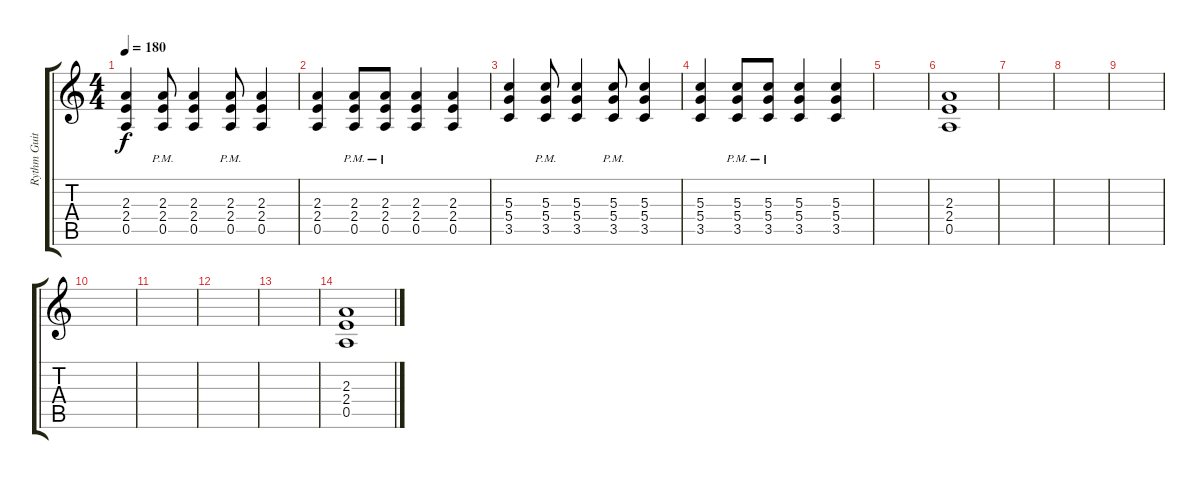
\track ("Rythm Guitar II" "Rythm Guit") {instrument distortionguitar}
\staff {score tabs}
\tuning (E4 B3 G3 D3 A2 E2) {hide}
\ts (4 4)
\tempo 180
\clef g2
\ks c
(2.3 2.4 0.5).4{dy f} (2.3{pm} 2.4{pm} 0.5{pm}).8 (2.3 2.4 0.5).4 (2.3{pm} 2.4{pm} 0.5{pm}).8 (2.3 2.4 0.5).4 |
(2.3 2.4 0.5).4 (2.3{pm} 2.4{pm} 0.5{pm}).8 (2.3{pm} 2.4{pm} 0.5{pm}).8 (2.3 2.4 0.5).4 (2.3 2.4 0.5).4 |
(5.3 5.4 3.5).4 (5.3{pm} 5.4{pm} 3.5{pm}).8 (5.3 5.4 3.5).4 (5.3{pm} 5.4{pm} 3.5{pm}).8 (5.3 5.4 3.5).4 |
(5.3 5.4 3.5).4 (5.3{pm} 5.4{pm} 3.5{pm}).8 (5.3{pm} 5.4{pm} 3.5{pm}).8 (5.3 5.4 3.5).4 (5.3 5.4 3.5).4 |
|
(2.3 2.4 0.5).1 |
|
|
|
|
|
|
|
(2.3 2.4 0.5).1
